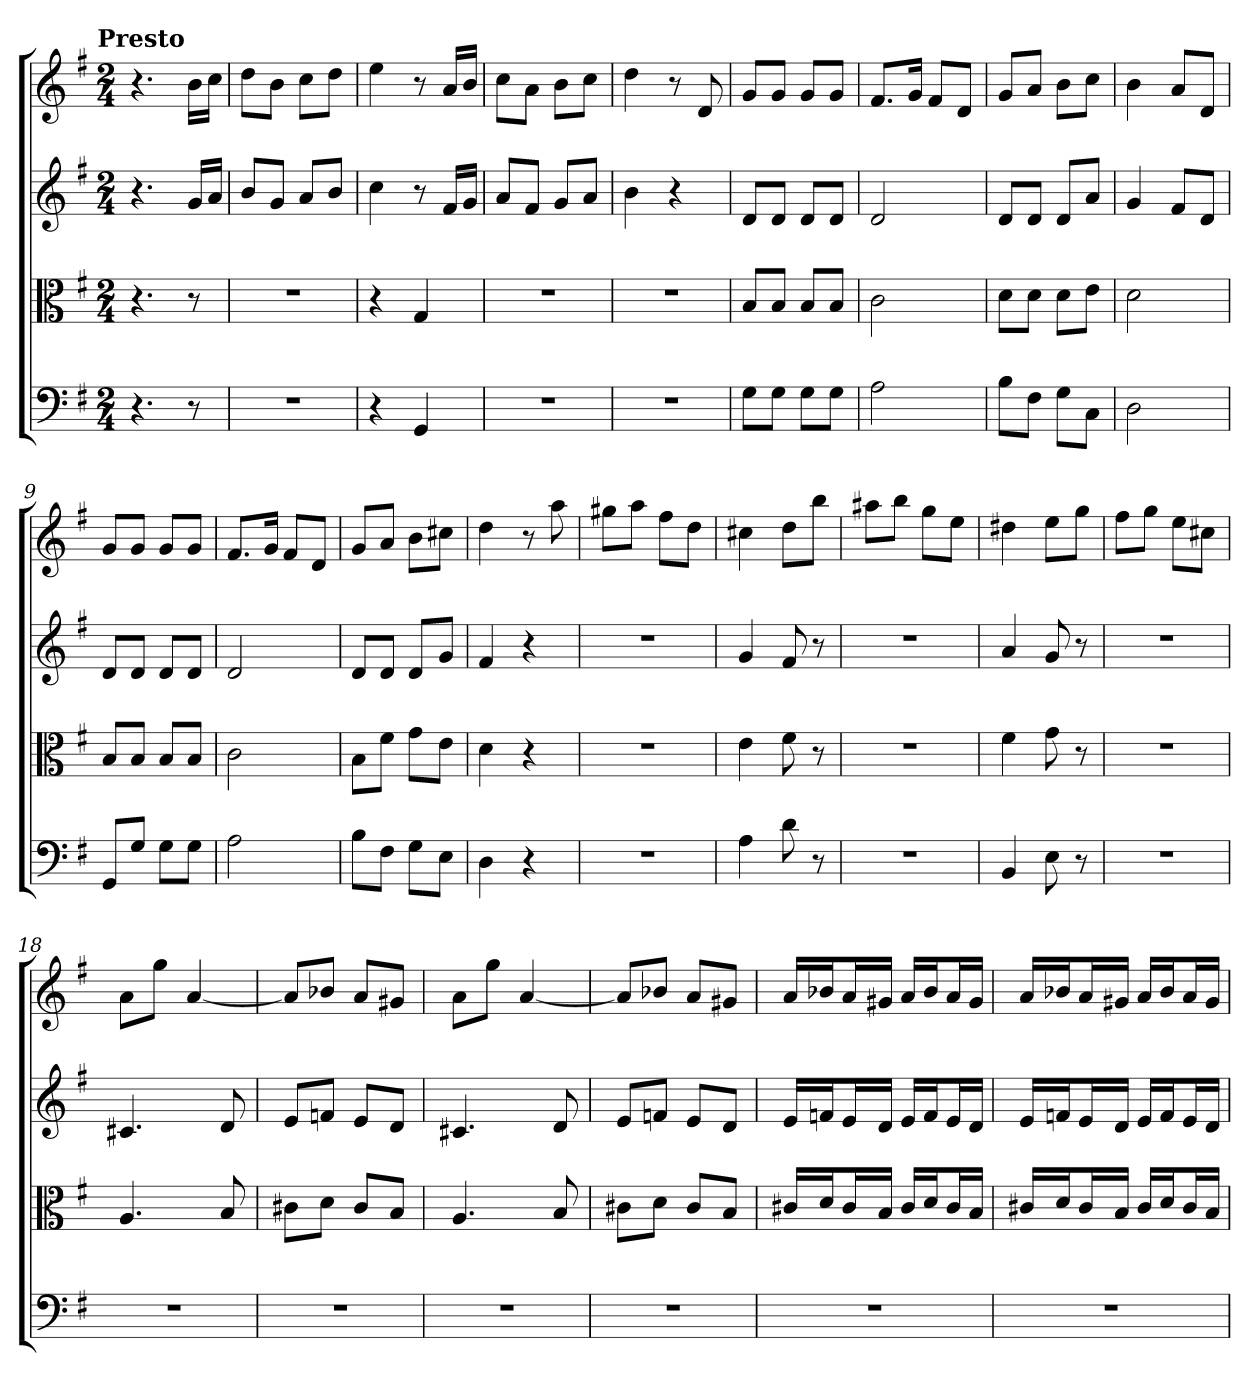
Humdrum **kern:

**kern	**kern	**kern	**kern
*part4	*part3	*part2	*part1
*staff4	*staff3	*staff2	*staff1
*clefF4	*clefC3	*	*
*k[f#]	*k[f#]	*k[f#]	*k[f#]
*G:	*G:	*G:	*G:
!!LO:TX:omd:t=Presto
*M2/4	*M2/4	*M2/4	*M2/4
*MM144	*MM144	*MM144	*MM144
=	=	=	=
4.r	4.r	4.r	4.r
8r	8r	16gLL	16bLL
.	.	16aJJ	16ccJJ
=1	=1	=1	=1
2r	2r	8bL	8ddL
.	.	8gJ	8bJ
.	.	8aL	8ccL
.	.	8bJ	8ddJ
=2	=2	=2	=2
4r	4r	4cc	4ee
4GG	4G	8r	8r
.	.	16f#LL	16aLL
.	.	16gJJ	16bJJ
=3	=3	=3	=3
2r	2r	8aL	8ccL
.	.	8f#J	8aJ
.	.	8gL	8bL
.	.	8aJ	8ccJ
=4	=4	=4	=4
2r	2r	4b	4dd
.	.	4r	8r
.	.	.	8d
=5	=5	=5	=5
8G\L	8B/L	8dL	8gL
8G\J	8B/J	8dJ	8gJ
8G\L	8B/L	8dL	8gL
8G\J	8B/J	8dJ	8gJ
=6	=6	=6	=6
2A	2c	2d	8.f#L
.	.	.	16gJk
.	.	.	8f#L
.	.	.	8dJ
=7	=7	=7	=7
8B\L	8d\L	8dL	8gL
8F#\J	8d\J	8dJ	8aJ
8G\L	8d\L	8dL	8bL
8C\J	8e\J	8aJ	8ccJ
=8	=8	=8	=8
2D	2d	4g	4b
.	.	8f#L	8aL
.	.	8dJ	8dJ
=9	=9	=9	=9
8GG/L	8B/L	8dL	8gL
8G/J	8B/J	8dJ	8gJ
8G\L	8B/L	8dL	8gL
8G\J	8B/J	8dJ	8gJ
=10	=10	=10	=10
2A	2c	2d	8.f#L
.	.	.	16gJk
.	.	.	8f#L
.	.	.	8dJ
=11	=11	=11	=11
8B\L	8B\L	8dL	8gL
8F#\J	8f#\J	8dJ	8aJ
8G\L	8g\L	8dL	8bL
8E\J	8e\J	8gJ	8cc#XJ
=12	=12	=12	=12
4D	4d	4f#	4dd
4r	4r	4r	8r
.	.	.	8aa
=13	=13	=13	=13
2r	2r	2r	8gg#XL
.	.	.	8aaJ
.	.	.	8ff#L
.	.	.	8ddJ
=14	=14	=14	=14
4A	4e	4g	4cc#X
8d	8f#	8f#	8ddL
8r	8r	8r	8bbJ
=15	=15	=15	=15
2r	2r	2r	8aa#XL
.	.	.	8bbJ
.	.	.	8ggL
.	.	.	8eeJ
=16	=16	=16	=16
4BB	4f#	4a	4dd#X
8E	8g	8g	8eeL
8r	8r	8r	8ggJ
=17	=17	=17	=17
2r	2r	2r	8ff#L
.	.	.	8ggJ
.	.	.	8eeL
.	.	.	8cc#XJ
=18	=18	=18	=18
2r	4.A	4.c#X	8aL
.	.	.	8ggJ
.	.	.	[4a
.	8B	8d	.
=19	=19	=19	=19
2r	8c#X\L	8eL	8aL]
.	8d\J	8fnJ	8b-XJ
.	8c#/L	8eL	8aL
.	8B/J	8dJ	8g#XJ
=20	=20	=20	=20
2r	4.A	4.c#X	8aL
.	.	.	8ggJ
.	.	.	[4a
.	8B	8d	.
=21	=21	=21	=21
2r	8c#X\L	8eL	8aL]
.	8d\J	8fnJ	8b-XJ
.	8c#/L	8eL	8aL
.	8B/J	8dJ	8g#XJ
=22	=22	=22	=22
2r	16c#X/LL	16eLL	16aLL
.	16d/J	16fnJ	16b-XJ
.	16c#/L	16eL	16aL
.	16B/JJ	16dJJ	16g#XJJ
.	16c#/LL	16eLL	16aLL
.	16d/J	16fJ	16b-J
.	16c#/L	16eL	16aL
.	16B/JJ	16dJJ	16g#JJ
=23	=23	=23	=23
2r	16c#X/LL	16eLL	16aLL
.	16d/J	16fnJ	16b-XJ
.	16c#/L	16eL	16aL
.	16B/JJ	16dJJ	16g#XJJ
.	16c#/LL	16eLL	16aLL
.	16d/J	16fJ	16b-J
.	16c#/L	16eL	16aL
.	16B/JJ	16dJJ	16g#JJ
=	=	=	=
*-	*-	*-	*-
